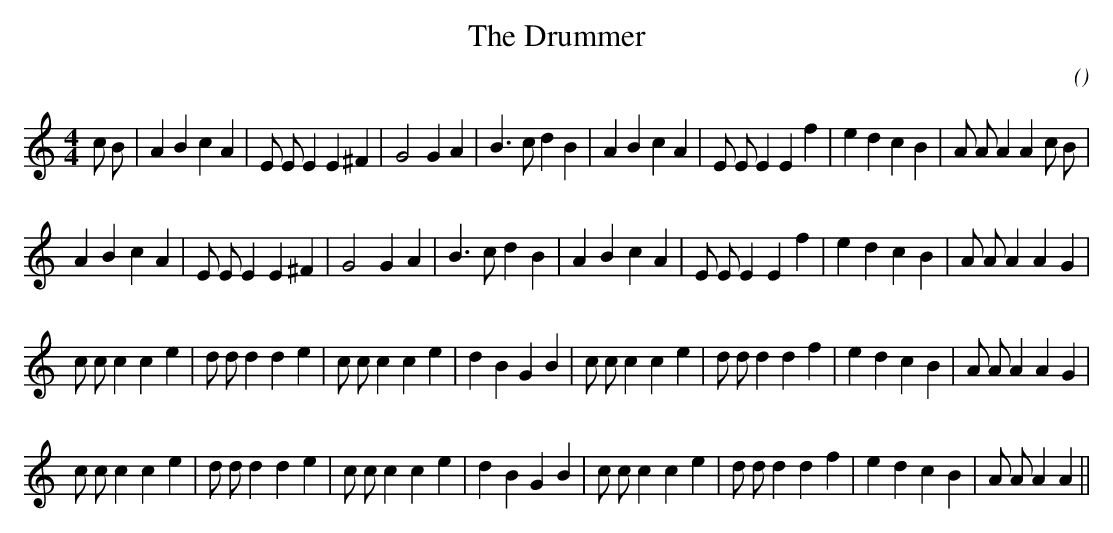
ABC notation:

X:1
T: The Drummer
C:
O:
M:4/4
K:Am
K:Am
M:4/4
L:1/16
c2 B2 |A4 B4 c4 A4 |E2 E2 E4 E4 ^F4 |G8 G4 A4 |B6 c2 d4 B4 |A4 B4 c4 A4 |E2 E2 E4 E4 f4 |e4 d4 c4 B4 |A2 A2 A4 A4 c2 B2 |
A4 B4 c4 A4 |E2 E2 E4 E4 ^F4 |G8 G4 A4 |B6 c2 d4 B4 |A4 B4 c4 A4 |E2 E2 E4 E4 f4 |e4 d4 c4 B4 |A2 A2 A4 A4 G4 |
c2 c2 c4 c4 e4 |d2 d2 d4 d4 e4 |c2 c2 c4 c4 e4 |d4 B4 G4 B4 |c2 c2 c4 c4 e4 |d2 d2 d4 d4 f4 |e4 d4 c4 B4 |A2 A2 A4 A4 G4 |
c2 c2 c4 c4 e4 |d2 d2 d4 d4 e4 |c2 c2 c4 c4 e4 |d4 B4 G4 B4 |c2 c2 c4 c4 e4 |d2 d2 d4 d4 f4 |e4 d4 c4 B4 |A2 A2 A4 A4 ||
